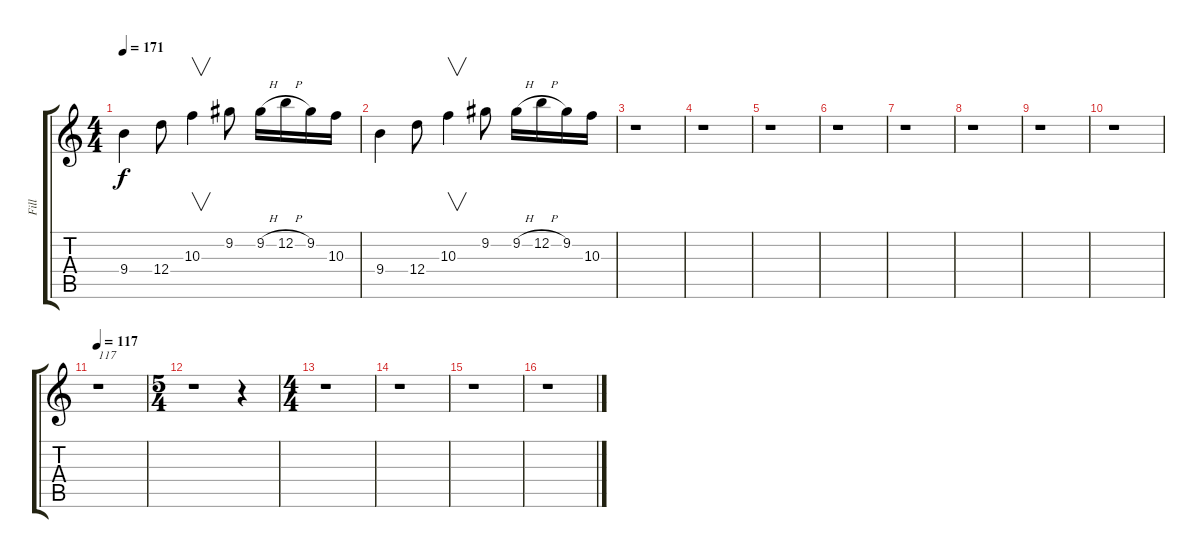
\track ("Fill" "Fill") {instrument distortionguitar}
\staff {score tabs}
\tuning (E4 B3 G3 D3 A2 D2) {hide}
\ts (4 4)
\tempo 171
\clef g2
\ks c
9.4.4{dy f} 12.4.8 10.3.4{v} 9.2.8 9.2{h}.16 12.2{h}.16 9.2.16 10.3.16 |
9.4.4 12.4.8 10.3.4{v} 9.2.8 9.2{h}.16 12.2{h}.16 9.2.16 10.3.16 |
r.1 |
r.1 |
r.1 |
r.1 |
r.1 |
r.1 |
r.1 |
r.1 |
\tempo 117
r.1{txt "117"} |
\ts (5 4)
r.1 r.4 |
\ts (4 4)
r.1 |
r.1 |
r.1 |
r.1
